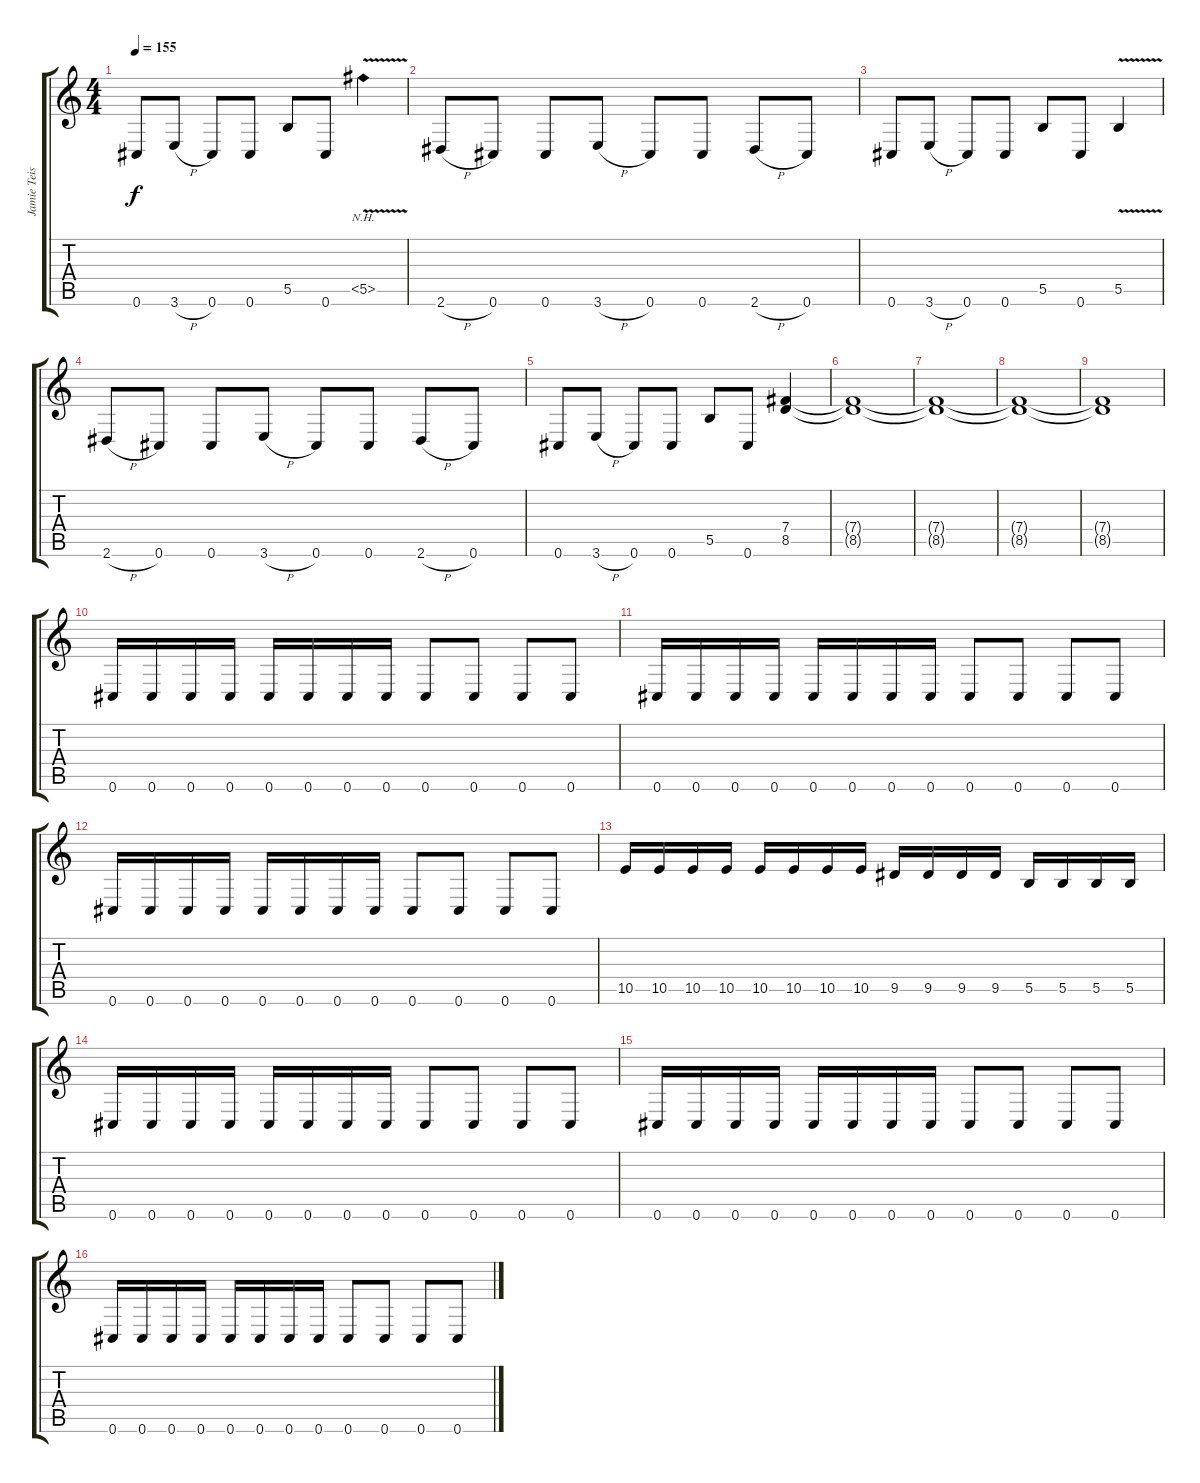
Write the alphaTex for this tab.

\track ("Jamie Teissere" "Jamie Teis") {instrument distortionguitar}
\staff {score tabs}
\tuning (Db4 Ab3 E3 B2 Gb2 Db2) {hide}
\ts (4 4)
\tempo 155
\clef g2
\ks c
0.6.8{dy f} 3.6{h}.8 0.6.8 0.6.8 5.5.8 0.6.8 5.5{nh v}.4 |
2.6{h}.8 0.6.8 0.6.8 3.6{h}.8 0.6.8 0.6.8 2.6{h}.8 0.6.8 |
0.6.8 3.6{h}.8 0.6.8 0.6.8 5.5.8 0.6.8 5.5{v}.4 |
2.6{h}.8 0.6.8 0.6.8 3.6{h}.8 0.6.8 0.6.8 2.6{h}.8 0.6.8 |
0.6.8 3.6{h}.8 0.6.8 0.6.8 5.5.8 0.6.8 (7.4 8.5).4 |
(7.4{t} 8.5{t}).1 |
(7.4{t} 8.5{t}).1 |
(7.4{t} 8.5{t}).1 |
(7.4{t} 8.5{t}).1 |
0.6.16 0.6.16 0.6.16 0.6.16 0.6.16 0.6.16 0.6.16 0.6.16 0.6.8 0.6.8 0.6.8 0.6.8 |
0.6.16 0.6.16 0.6.16 0.6.16 0.6.16 0.6.16 0.6.16 0.6.16 0.6.8 0.6.8 0.6.8 0.6.8 |
0.6.16 0.6.16 0.6.16 0.6.16 0.6.16 0.6.16 0.6.16 0.6.16 0.6.8 0.6.8 0.6.8 0.6.8 |
10.5.16 10.5.16 10.5.16 10.5.16 10.5.16 10.5.16 10.5.16 10.5.16 9.5.16 9.5.16 9.5.16 9.5.16 5.5.16 5.5.16 5.5.16 5.5.16 |
0.6.16 0.6.16 0.6.16 0.6.16 0.6.16 0.6.16 0.6.16 0.6.16 0.6.8 0.6.8 0.6.8 0.6.8 |
0.6.16 0.6.16 0.6.16 0.6.16 0.6.16 0.6.16 0.6.16 0.6.16 0.6.8 0.6.8 0.6.8 0.6.8 |
0.6.16 0.6.16 0.6.16 0.6.16 0.6.16 0.6.16 0.6.16 0.6.16 0.6.8 0.6.8 0.6.8 0.6.8
